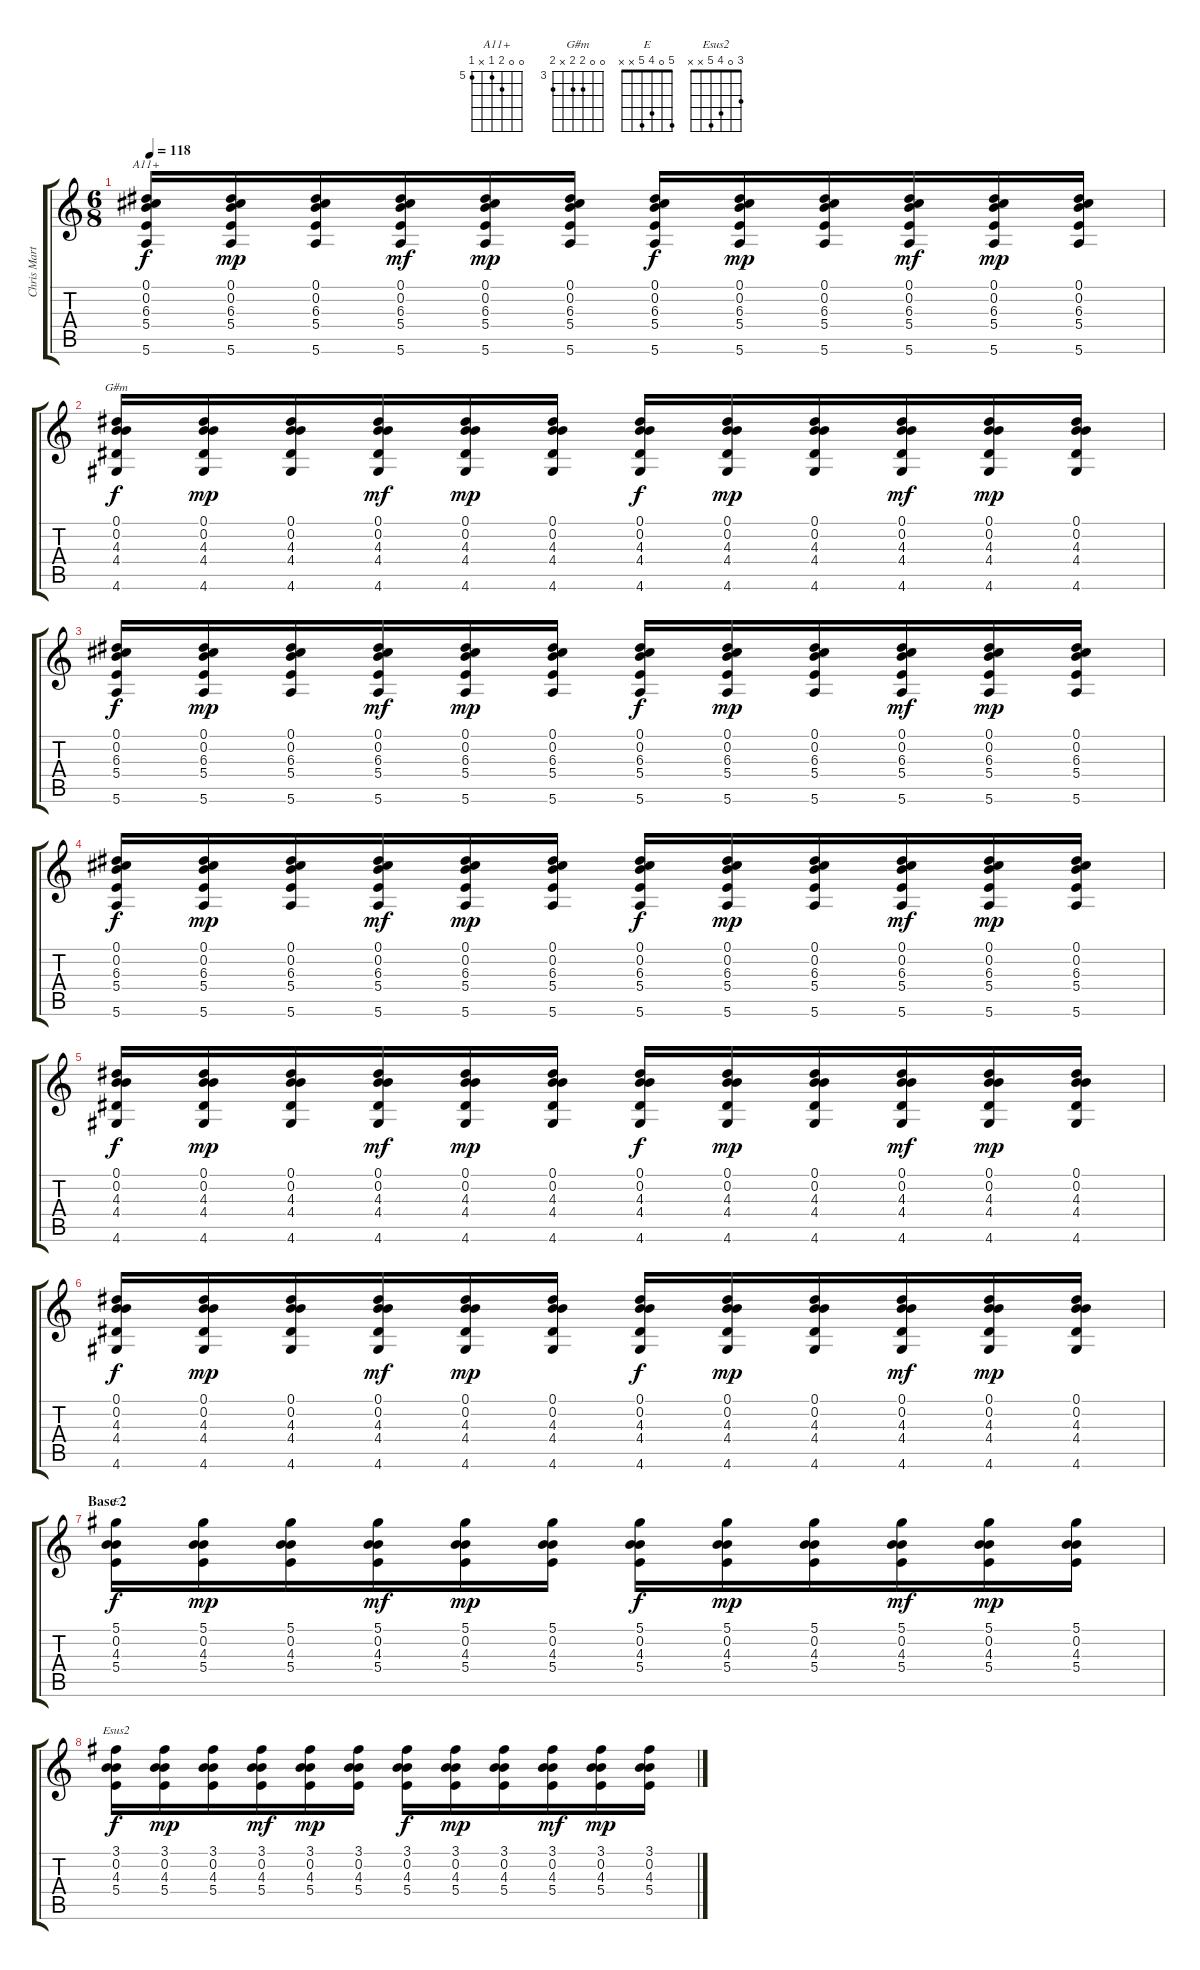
\track ("Chris Martin (violão folk)" "Chris Mart") {instrument acousticguitarsteel}
\staff {score tabs}
\tuning (Eb4 B3 G3 B2 A2 E2) {hide}
\chord ("A11+" 0 0 6 5 x 5) {firstfret 5}
\chord ("G#m" 0 0 4 4 x 4) {firstfret 3}
\chord ("E" 5 0 4 5 x x)
\chord ("Esus2" 3 0 4 5 x x)
\ts (6 8)
\tempo 118
\clef g2
\ks c
(0.1 0.2 6.3 5.4 5.6).16{ch "A11+" dy f} (0.1 0.2 6.3 5.4 5.6).16{dy mp} (0.1 0.2 6.3 5.4 5.6).16 (0.1 0.2 6.3 5.4 5.6).16{dy mf} (0.1 0.2 6.3 5.4 5.6).16{dy mp} (0.1 0.2 6.3 5.4 5.6).16 (0.1 0.2 6.3 5.4 5.6).16{dy f} (0.1 0.2 6.3 5.4 5.6).16{dy mp} (0.1 0.2 6.3 5.4 5.6).16 (0.1 0.2 6.3 5.4 5.6).16{dy mf} (0.1 0.2 6.3 5.4 5.6).16{dy mp} (0.1 0.2 6.3 5.4 5.6).16 |
(0.1 0.2 4.3 4.4 4.6).16{ch "G#m" dy f} (0.1 0.2 4.3 4.4 4.6).16{dy mp} (0.1 0.2 4.3 4.4 4.6).16 (0.1 0.2 4.3 4.4 4.6).16{dy mf} (0.1 0.2 4.3 4.4 4.6).16{dy mp} (0.1 0.2 4.3 4.4 4.6).16 (0.1 0.2 4.3 4.4 4.6).16{dy f} (0.1 0.2 4.3 4.4 4.6).16{dy mp} (0.1 0.2 4.3 4.4 4.6).16 (0.1 0.2 4.3 4.4 4.6).16{dy mf} (0.1 0.2 4.3 4.4 4.6).16{dy mp} (0.1 0.2 4.3 4.4 4.6).16 |
(0.1 0.2 6.3 5.4 5.6).16{dy f} (0.1 0.2 6.3 5.4 5.6).16{dy mp} (0.1 0.2 6.3 5.4 5.6).16 (0.1 0.2 6.3 5.4 5.6).16{dy mf} (0.1 0.2 6.3 5.4 5.6).16{dy mp} (0.1 0.2 6.3 5.4 5.6).16 (0.1 0.2 6.3 5.4 5.6).16{dy f} (0.1 0.2 6.3 5.4 5.6).16{dy mp} (0.1 0.2 6.3 5.4 5.6).16 (0.1 0.2 6.3 5.4 5.6).16{dy mf} (0.1 0.2 6.3 5.4 5.6).16{dy mp} (0.1 0.2 6.3 5.4 5.6).16 |
(0.1 0.2 6.3 5.4 5.6).16{dy f} (0.1 0.2 6.3 5.4 5.6).16{dy mp} (0.1 0.2 6.3 5.4 5.6).16 (0.1 0.2 6.3 5.4 5.6).16{dy mf} (0.1 0.2 6.3 5.4 5.6).16{dy mp} (0.1 0.2 6.3 5.4 5.6).16 (0.1 0.2 6.3 5.4 5.6).16{dy f} (0.1 0.2 6.3 5.4 5.6).16{dy mp} (0.1 0.2 6.3 5.4 5.6).16 (0.1 0.2 6.3 5.4 5.6).16{dy mf} (0.1 0.2 6.3 5.4 5.6).16{dy mp} (0.1 0.2 6.3 5.4 5.6).16 |
(0.1 0.2 4.3 4.4 4.6).16{dy f} (0.1 0.2 4.3 4.4 4.6).16{dy mp} (0.1 0.2 4.3 4.4 4.6).16 (0.1 0.2 4.3 4.4 4.6).16{dy mf} (0.1 0.2 4.3 4.4 4.6).16{dy mp} (0.1 0.2 4.3 4.4 4.6).16 (0.1 0.2 4.3 4.4 4.6).16{dy f} (0.1 0.2 4.3 4.4 4.6).16{dy mp} (0.1 0.2 4.3 4.4 4.6).16 (0.1 0.2 4.3 4.4 4.6).16{dy mf} (0.1 0.2 4.3 4.4 4.6).16{dy mp} (0.1 0.2 4.3 4.4 4.6).16 |
(0.1 0.2 4.3 4.4 4.6).16{dy f} (0.1 0.2 4.3 4.4 4.6).16{dy mp} (0.1 0.2 4.3 4.4 4.6).16 (0.1 0.2 4.3 4.4 4.6).16{dy mf} (0.1 0.2 4.3 4.4 4.6).16{dy mp} (0.1 0.2 4.3 4.4 4.6).16 (0.1 0.2 4.3 4.4 4.6).16{dy f} (0.1 0.2 4.3 4.4 4.6).16{dy mp} (0.1 0.2 4.3 4.4 4.6).16 (0.1 0.2 4.3 4.4 4.6).16{dy mf} (0.1 0.2 4.3 4.4 4.6).16{dy mp} (0.1 0.2 4.3 4.4 4.6).16 |
\section ("" "Base 2")
(5.1 0.2 4.3 5.4).16{ch "E" dy f} (5.1 0.2 4.3 5.4).16{dy mp} (5.1 0.2 4.3 5.4).16 (5.1 0.2 4.3 5.4).16{dy mf} (5.1 0.2 4.3 5.4).16{dy mp} (5.1 0.2 4.3 5.4).16 (5.1 0.2 4.3 5.4).16{dy f} (5.1 0.2 4.3 5.4).16{dy mp} (5.1 0.2 4.3 5.4).16 (5.1 0.2 4.3 5.4).16{dy mf} (5.1 0.2 4.3 5.4).16{dy mp} (5.1 0.2 4.3 5.4).16 |
(3.1 0.2 4.3 5.4).16{ch "Esus2" dy f} (3.1 0.2 4.3 5.4).16{dy mp} (3.1 0.2 4.3 5.4).16 (3.1 0.2 4.3 5.4).16{dy mf} (3.1 0.2 4.3 5.4).16{dy mp} (3.1 0.2 4.3 5.4).16 (3.1 0.2 4.3 5.4).16{dy f} (3.1 0.2 4.3 5.4).16{dy mp} (3.1 0.2 4.3 5.4).16 (3.1 0.2 4.3 5.4).16{dy mf} (3.1 0.2 4.3 5.4).16{dy mp} (3.1 0.2 4.3 5.4).16
